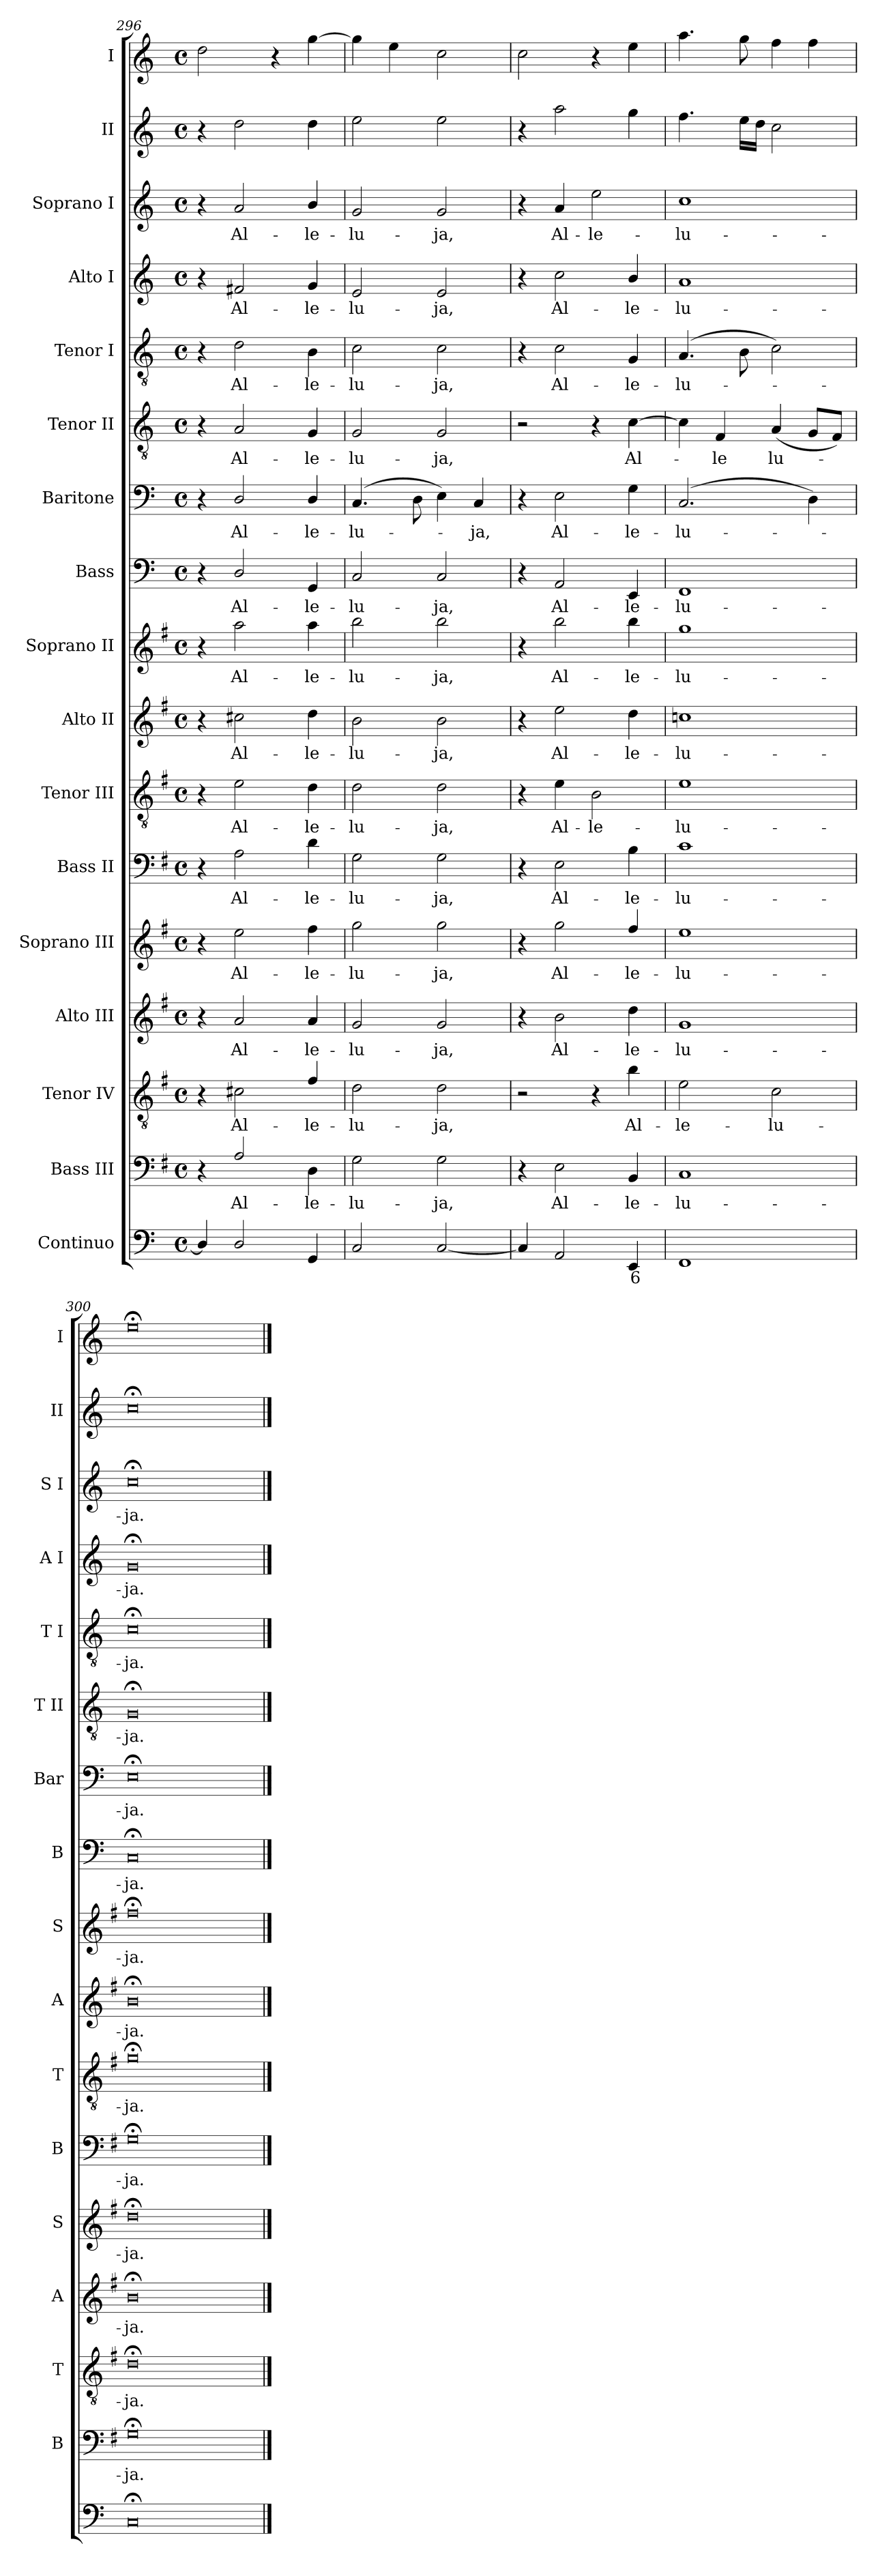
**kern	**text	**kern	**text	**kern	**text	**kern	**text	**kern	**text	**kern	**text	**kern	**text	**kern	**text	**kern	**text	**kern	**text	**kern	**text	**kern	**text	**kern	**text	**kern	**text	**kern	**text	**kern	**kern
*part17	*part17	*part16	*part16	*part15	*part15	*part14	*part14	*part13	*part13	*part12	*part12	*part11	*part11	*part10	*part10	*part9	*part9	*part8	*part8	*part7	*part7	*part6	*part6	*part5	*part5	*part4	*part4	*part3	*part3	*part2	*part1
*staff17	*staff17	*staff16	*staff16	*staff15	*staff15	*staff14	*staff14	*staff13	*staff13	*staff12	*staff12	*staff11	*staff11	*staff10	*staff10	*staff9	*staff9	*staff8	*staff8	*staff7	*staff7	*staff6	*staff6	*staff5	*staff5	*staff4	*staff4	*staff3	*staff3	*staff2	*staff1
*I"Continuo	*	*I"Bass III	*	*I"Tenor IV	*	*I"Alto III	*	*I"Soprano III	*	*I"Bass II	*	*I"Tenor III	*	*I"Alto II	*	*I"Soprano II	*	*I"Bass	*	*I"Baritone	*	*I"Tenor II	*	*I"Tenor I	*	*I"Alto I	*	*I"Soprano I	*	*I"II	*I"I
*	*	*I'B	*	*I'T	*	*I'A	*	*I'S	*	*I'B	*	*I'T	*	*I'A	*	*I'S	*	*I'B	*	*I'Bar	*	*I'T II	*	*I'T I	*	*I'A I	*	*I'S I	*	*I'II	*I'I
*clefF4	*	*clefF4	*	*clefGv2	*	*clefG2	*	*clefG2	*	*clefF4	*	*clefGv2	*	*clefG2	*	*clefG2	*	*clefF4	*	*clefF4	*	*clefGv2	*	*clefGv2	*	*clefG2	*	*clefG2	*	*clefG2	*clefG2
*	*	*ITrd4c7	*	*ITrd4c7	*	*ITrd4c7	*	*ITrd4c7	*	*ITrd4c7	*	*ITrd4c7	*	*ITrd4c7	*	*ITrd4c7	*	*	*	*	*	*	*	*	*	*	*	*	*	*	*
*k[]	*	*k[]	*	*k[]	*	*k[]	*	*k[]	*	*k[]	*	*k[]	*	*k[]	*	*k[]	*	*k[]	*	*k[]	*	*k[]	*	*k[]	*	*k[]	*	*k[]	*	*k[]	*k[]
*C:	*	*C:	*	*C:	*	*C:	*	*C:	*	*C:	*	*C:	*	*C:	*	*C:	*	*C:	*	*C:	*	*C:	*	*C:	*	*C:	*	*C:	*	*C:	*C:
*M4/4	*	*M4/4	*	*M4/4	*	*M4/4	*	*M4/4	*	*M4/4	*	*M4/4	*	*M4/4	*	*M4/4	*	*M4/4	*	*M4/4	*	*M4/4	*	*M4/4	*	*M4/4	*	*M4/4	*	*M4/4	*M4/4
*met(c)	*	*met(c)	*	*met(c)	*	*met(c)	*	*met(c)	*	*met(c)	*	*met(c)	*	*met(c)	*	*met(c)	*	*met(c)	*	*met(c)	*	*met(c)	*	*met(c)	*	*met(c)	*	*met(c)	*	*met(c)	*met(c)
=296	=296	=296	=296	=296	=296	=296	=296	=296	=296	=296	=296	=296	=296	=296	=296	=296	=296	=296	=296	=296	=296	=296	=296	=296	=296	=296	=296	=296	=296	=296	=296
4D/]	.	4r	.	4r	.	4r	.	4r	.	4r	.	4r	.	4r	.	4r	.	4r	.	4r	.	4r	.	4r	.	4r	.	4r	.	4r	2dd
!	!	!	!LO:LY:b	!	!LO:LY:b	!	!LO:LY:b	!	!LO:LY:b	!	!LO:LY:b	!	!LO:LY:b	!	!LO:LY:b	!	!LO:LY:b	!	!LO:LY:b	!	!LO:LY:b	!	!LO:LY:b	!	!LO:LY:b	!	!LO:LY:b	!	!LO:LY:b	!	!
2D/	.	2D/	Al-	2F#X	Al-	2d	Al-	2a	Al-	2D	Al-	2A	Al-	2f#X	Al-	2dd	Al-	2D/	Al-	2D/	Al-	2A	Al-	2d	Al-	2f#X	Al-	2a	Al-	2dd	.
.	.	.	.	.	.	.	.	.	.	.	.	.	.	.	.	.	.	.	.	.	.	.	.	.	.	.	.	.	.	.	4r
!	!	!	!LO:LY:b	!	!LO:LY:b	!	!LO:LY:b	!	!LO:LY:b	!	!LO:LY:b	!	!LO:LY:b	!	!LO:LY:b	!	!LO:LY:b	!	!LO:LY:b	!	!LO:LY:b	!	!LO:LY:b	!	!LO:LY:b	!	!LO:LY:b	!	!LO:LY:b	!	!
4GG	.	4GG	-le-	4B/	-le-	4d	-le-	4b	-le-	4G	-le-	4G	-le-	4g	-le-	4dd	-le-	4GG	-le-	4D/	-le-	4G	-le-	4B	-le-	4g	-le-	4b/	-le-	4dd	[4gg
=297	=297	=297	=297	=297	=297	=297	=297	=297	=297	=297	=297	=297	=297	=297	=297	=297	=297	=297	=297	=297	=297	=297	=297	=297	=297	=297	=297	=297	=297	=297	=297
!	!	!	!LO:LY:b	!	!LO:LY:b	!	!LO:LY:b	!	!LO:LY:b	!	!LO:LY:b	!	!LO:LY:b	!	!LO:LY:b	!	!LO:LY:b	!	!LO:LY:b	!	!LO:LY:b	!	!LO:LY:b	!	!LO:LY:b	!	!LO:LY:b	!	!LO:LY:b	!	!
2C	.	2C	-lu-	2G	-lu-	2c	-lu-	2cc	-lu-	2C	-lu-	2G	-lu-	2e	-lu-	2ee	-lu-	2C	-lu-	(>4.C	-lu-	2G	-lu-	2c	-lu-	2e	-lu-	2g	-lu-	2ee	4gg]
.	.	.	.	.	.	.	.	.	.	.	.	.	.	.	.	.	.	.	.	.	.	.	.	.	.	.	.	.	.	.	4ee
.	.	.	.	.	.	.	.	.	.	.	.	.	.	.	.	.	.	.	.	8D	.	.	.	.	.	.	.	.	.	.	.
!	!	!	!LO:LY:b	!	!LO:LY:b	!	!LO:LY:b	!	!LO:LY:b	!	!LO:LY:b	!	!LO:LY:b	!	!LO:LY:b	!	!LO:LY:b	!	!LO:LY:b	!	!	!	!LO:LY:b	!	!LO:LY:b	!	!LO:LY:b	!	!LO:LY:b	!	!
[2C	.	2C	-ja,	2G	-ja,	2c	-ja,	2cc	-ja,	2C	-ja,	2G	-ja,	2e	-ja,	2ee	-ja,	2C	-ja,	4E)	.	2G	-ja,	2c	-ja,	2e	-ja,	2g	-ja,	2ee	2cc
!	!	!	!	!	!	!	!	!	!	!	!	!	!	!	!	!	!	!	!	!	!LO:LY:b	!	!	!	!	!	!	!	!	!	!
.	.	.	.	.	.	.	.	.	.	.	.	.	.	.	.	.	.	.	.	4C	ja,	.	.	.	.	.	.	.	.	.	.
=298	=298	=298	=298	=298	=298	=298	=298	=298	=298	=298	=298	=298	=298	=298	=298	=298	=298	=298	=298	=298	=298	=298	=298	=298	=298	=298	=298	=298	=298	=298	=298
4C]	.	4r	.	2r	.	4r	.	4r	.	4r	.	4r	.	4r	.	4r	.	4r	.	4r	.	2r	.	4r	.	4r	.	4r	.	4r	2cc
!	!	!	!LO:LY:b	!	!	!	!LO:LY:b	!	!LO:LY:b	!	!LO:LY:b	!	!LO:LY:b	!	!LO:LY:b	!	!LO:LY:b	!	!LO:LY:b	!	!LO:LY:b	!	!	!	!LO:LY:b	!	!LO:LY:b	!	!LO:LY:b	!	!
2AA	.	2AA	Al-	.	.	2e	Al-	2cc	Al-	2AA	Al-	4A	Al-	2a	Al-	2ee	Al-	2AA	Al-	2E	Al-	.	.	2c	Al-	2cc	Al-	4a	Al-	2aa	.
!	!	!	!	!	!	!	!	!	!	!	!	!	!LO:LY:b	!	!	!	!	!	!	!	!	!	!	!	!	!	!	!	!LO:LY:b	!	!
.	.	.	.	4r	.	.	.	.	.	.	.	2E	-le-	.	.	.	.	.	.	.	.	4r	.	.	.	.	.	2ee	-le-	.	4r
!	!LO:LY:b	!	!LO:LY:b	!	!LO:LY:b	!	!LO:LY:b	!	!LO:LY:b	!	!LO:LY:b	!	!	!	!LO:LY:b	!	!LO:LY:b	!	!LO:LY:b	!	!LO:LY:b	!	!LO:LY:b	!	!LO:LY:b	!	!LO:LY:b	!	!	!	!
4EE	6	4EE	-le-	4e	Al-	4g	-le-	4b/	-le-	4E	-le-	.	.	4g	-le-	4ee	-le-	4EE	-le-	4G	-le-	[4c	Al-	4G	-le-	4b/	-le-	.	.	4gg	4ee
=299	=299	=299	=299	=299	=299	=299	=299	=299	=299	=299	=299	=299	=299	=299	=299	=299	=299	=299	=299	=299	=299	=299	=299	=299	=299	=299	=299	=299	=299	=299	=299
!	!	!	!LO:LY:b	!	!LO:LY:b	!	!LO:LY:b	!	!LO:LY:b	!	!LO:LY:b	!	!LO:LY:b	!	!LO:LY:b	!	!LO:LY:b	!	!LO:LY:b	!	!LO:LY:b	!	!	!	!LO:LY:b	!	!LO:LY:b	!	!LO:LY:b	!	!
1FF	.	1FF	-lu-	2A	-le-	1c	-lu-	1a	-lu-	1F	-lu-	1A	-lu-	1fn	-lu-	1cc	-lu-	1FF	-lu-	(<2.C	-lu-	4c]	.	(>4.A	-lu-	1a	-lu-	1cc	-lu-	4.ff	4.aa
!	!	!	!	!	!	!	!	!	!	!	!	!	!	!	!	!	!	!	!	!	!	!	!LO:LY:b	!	!	!	!	!	!	!	!
.	.	.	.	.	.	.	.	.	.	.	.	.	.	.	.	.	.	.	.	.	.	4F	le	.	.	.	.	.	.	.	.
.	.	.	.	.	.	.	.	.	.	.	.	.	.	.	.	.	.	.	.	.	.	.	.	8B	.	.	.	.	.	16eeLL	8gg
.	.	.	.	.	.	.	.	.	.	.	.	.	.	.	.	.	.	.	.	.	.	.	.	.	.	.	.	.	.	16ddJJ	.
!	!	!	!	!	!LO:LY:b	!	!	!	!	!	!	!	!	!	!	!	!	!	!	!	!	!	!LO:LY:b	!	!	!	!	!	!	!	!
.	.	.	.	2F	-lu-	.	.	.	.	.	.	.	.	.	.	.	.	.	.	.	.	(<4A	lu-	2c)	.	.	.	.	.	2cc	4ff
.	.	.	.	.	.	.	.	.	.	.	.	.	.	.	.	.	.	.	.	4D)	.	8GL	.	.	.	.	.	.	.	.	4ff
.	.	.	.	.	.	.	.	.	.	.	.	.	.	.	.	.	.	.	.	.	.	8FJ)	.	.	.	.	.	.	.	.	.
=300	=300	=300	=300	=300	=300	=300	=300	=300	=300	=300	=300	=300	=300	=300	=300	=300	=300	=300	=300	=300	=300	=300	=300	=300	=300	=300	=300	=300	=300	=300	=300
!	!	!	!LO:LY:b	!	!LO:LY:b	!	!LO:LY:b	!	!LO:LY:b	!	!LO:LY:b	!	!LO:LY:b	!	!LO:LY:b	!	!LO:LY:b	!	!LO:LY:b	!	!LO:LY:b	!	!LO:LY:b	!	!LO:LY:b	!	!LO:LY:b	!	!LO:LY:b	!	!
0C;<	.	0C;<	-ja.	0G;<	-ja.	0e;<	-ja.	0g;<	-ja.	0C;<	-ja.	0c;<	-ja.	0e;<	-ja.	0b;<	-ja.	0C;<	-ja.	0E;<	ja.	0G;<	ja.	0c;<	ja.	0g;<	-ja.	0cc;<	-ja.	0cc;<	0ee;<
==	==	==	==	==	==	==	==	==	==	==	==	==	==	==	==	==	==	==	==	==	==	==	==	==	==	==	==	==	==	==	==
*-	*-	*-	*-	*-	*-	*-	*-	*-	*-	*-	*-	*-	*-	*-	*-	*-	*-	*-	*-	*-	*-	*-	*-	*-	*-	*-	*-	*-	*-	*-	*-
